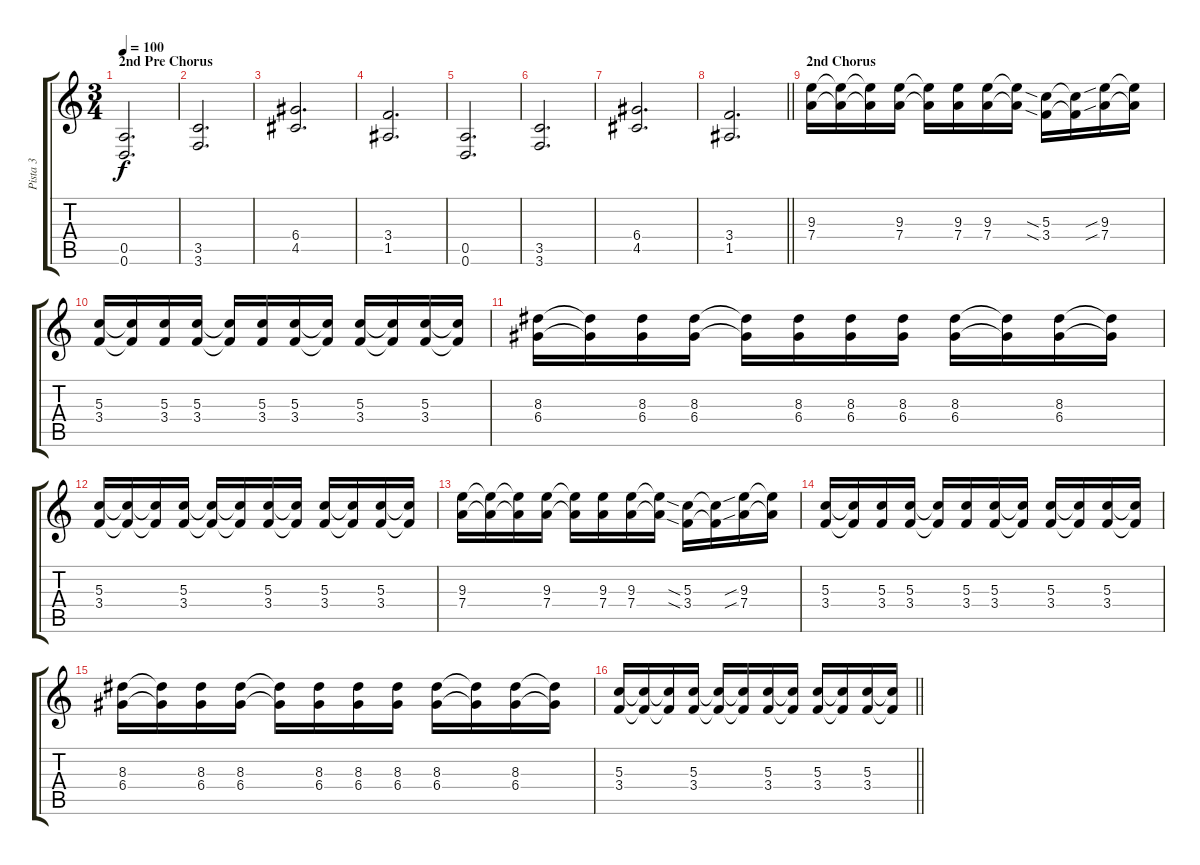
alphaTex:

\track ("Pista 3" "Pista 3") {instrument distortionguitar}
\staff {score tabs}
\tuning (E4 B3 G3 D3 A2 D2) {hide}
\ts (3 4)
\section ("" "2nd Pre Chorus")
\tempo 100
\clef g2
\ks c
(0.5 0.6).2{d dy f} |
(3.5 3.6).2{d} |
(6.4 4.5).2{d} |
(3.4 1.5).2{d} |
(0.5 0.6).2{d} |
(3.5 3.6).2{d} |
(6.4 4.5).2{d} |
\barLineRight lightlight
(3.4 1.5).2{d} |
\section ("" "2nd Chorus")
(9.3 7.4).16 (9.3{t} 7.4{t}).16 (9.3{t} 7.4{t}).16 (9.3 7.4).16 (9.3{t} 7.4{t}).16 (9.3 7.4).16 (9.3 7.4).16 (9.3{t} 7.4{t}).16 (5.3{sia} 3.4{sia}).16 (5.3{t} 3.4{t}).16 (9.3{sib} 7.4{sib}).16 (9.3{t} 7.4{t}).16 |
(5.3 3.4).16 (5.3{t} 3.4{t}).16 (5.3 3.4).16 (5.3 3.4).16 (5.3{t} 3.4{t}).16 (5.3 3.4).16 (5.3 3.4).16 (5.3{t} 3.4{t}).16 (5.3 3.4).16 (5.3{t} 3.4{t}).16 (5.3 3.4).16 (5.3{t} 3.4{t}).16 |
(8.3 6.4).16 (8.3{t} 6.4{t}).16 (8.3 6.4).16 (8.3 6.4).16 (8.3{t} 6.4{t}).16 (8.3 6.4).16 (8.3 6.4).16 (8.3 6.4).16 (8.3 6.4).16 (8.3{t} 6.4{t}).16 (8.3 6.4).16 (8.3{t} 6.4{t}).16 |
(5.3 3.4).16 (5.3{t} 3.4{t}).16 (5.3{t} 3.4{t}).16 (5.3 3.4).16 (5.3{t} 3.4{t}).16 (5.3{t} 3.4{t}).16 (5.3 3.4).16 (5.3{t} 3.4{t}).16 (5.3 3.4).16 (5.3{t} 3.4{t}).16 (5.3 3.4).16 (5.3{t} 3.4{t}).16 |
(9.3 7.4).16 (9.3{t} 7.4{t}).16 (9.3{t} 7.4{t}).16 (9.3 7.4).16 (9.3{t} 7.4{t}).16 (9.3 7.4).16 (9.3 7.4).16 (9.3{t} 7.4{t}).16 (5.3{sia} 3.4{sia}).16 (5.3{t} 3.4{t}).16 (9.3{sib} 7.4{sib}).16 (9.3{t} 7.4{t}).16 |
(5.3 3.4).16 (5.3{t} 3.4{t}).16 (5.3 3.4).16 (5.3 3.4).16 (5.3{t} 3.4{t}).16 (5.3 3.4).16 (5.3 3.4).16 (5.3{t} 3.4{t}).16 (5.3 3.4).16 (5.3{t} 3.4{t}).16 (5.3 3.4).16 (5.3{t} 3.4{t}).16 |
(8.3 6.4).16 (8.3{t} 6.4{t}).16 (8.3 6.4).16 (8.3 6.4).16 (8.3{t} 6.4{t}).16 (8.3 6.4).16 (8.3 6.4).16 (8.3 6.4).16 (8.3 6.4).16 (8.3{t} 6.4{t}).16 (8.3 6.4).16 (8.3{t} 6.4{t}).16 |
\barLineRight lightlight
(5.3 3.4).16 (5.3{t} 3.4{t}).16 (5.3{t} 3.4{t}).16 (5.3 3.4).16 (5.3{t} 3.4{t}).16 (5.3{t} 3.4{t}).16 (5.3 3.4).16 (5.3{t} 3.4{t}).16 (5.3 3.4).16 (5.3{t} 3.4{t}).16 (5.3 3.4).16 (5.3{t} 3.4{t}).16
